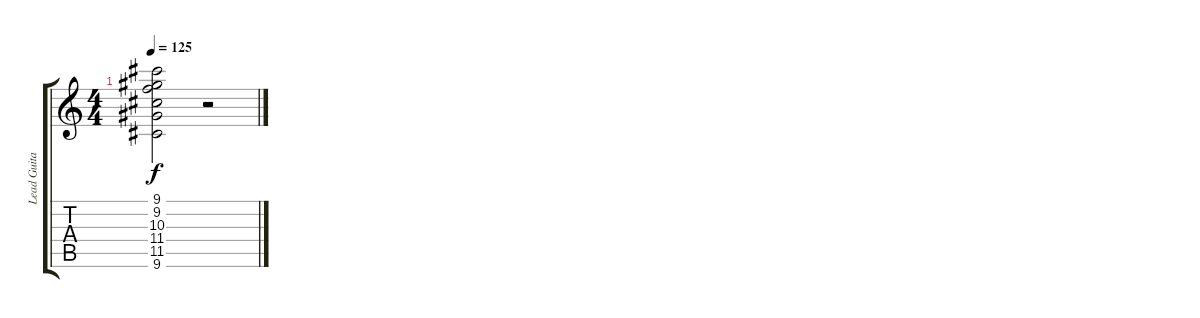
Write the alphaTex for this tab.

\track ("Lead Guitar" "Lead Guita") {instrument overdrivenguitar}
\staff {score tabs}
\tuning (E4 B3 G3 D3 A2 E2) {hide}
\ts (4 4)
\tempo 125
\clef g2
\ks c
(9.1 9.2 10.3 11.4 11.5 9.6).2{dy f} r.2
